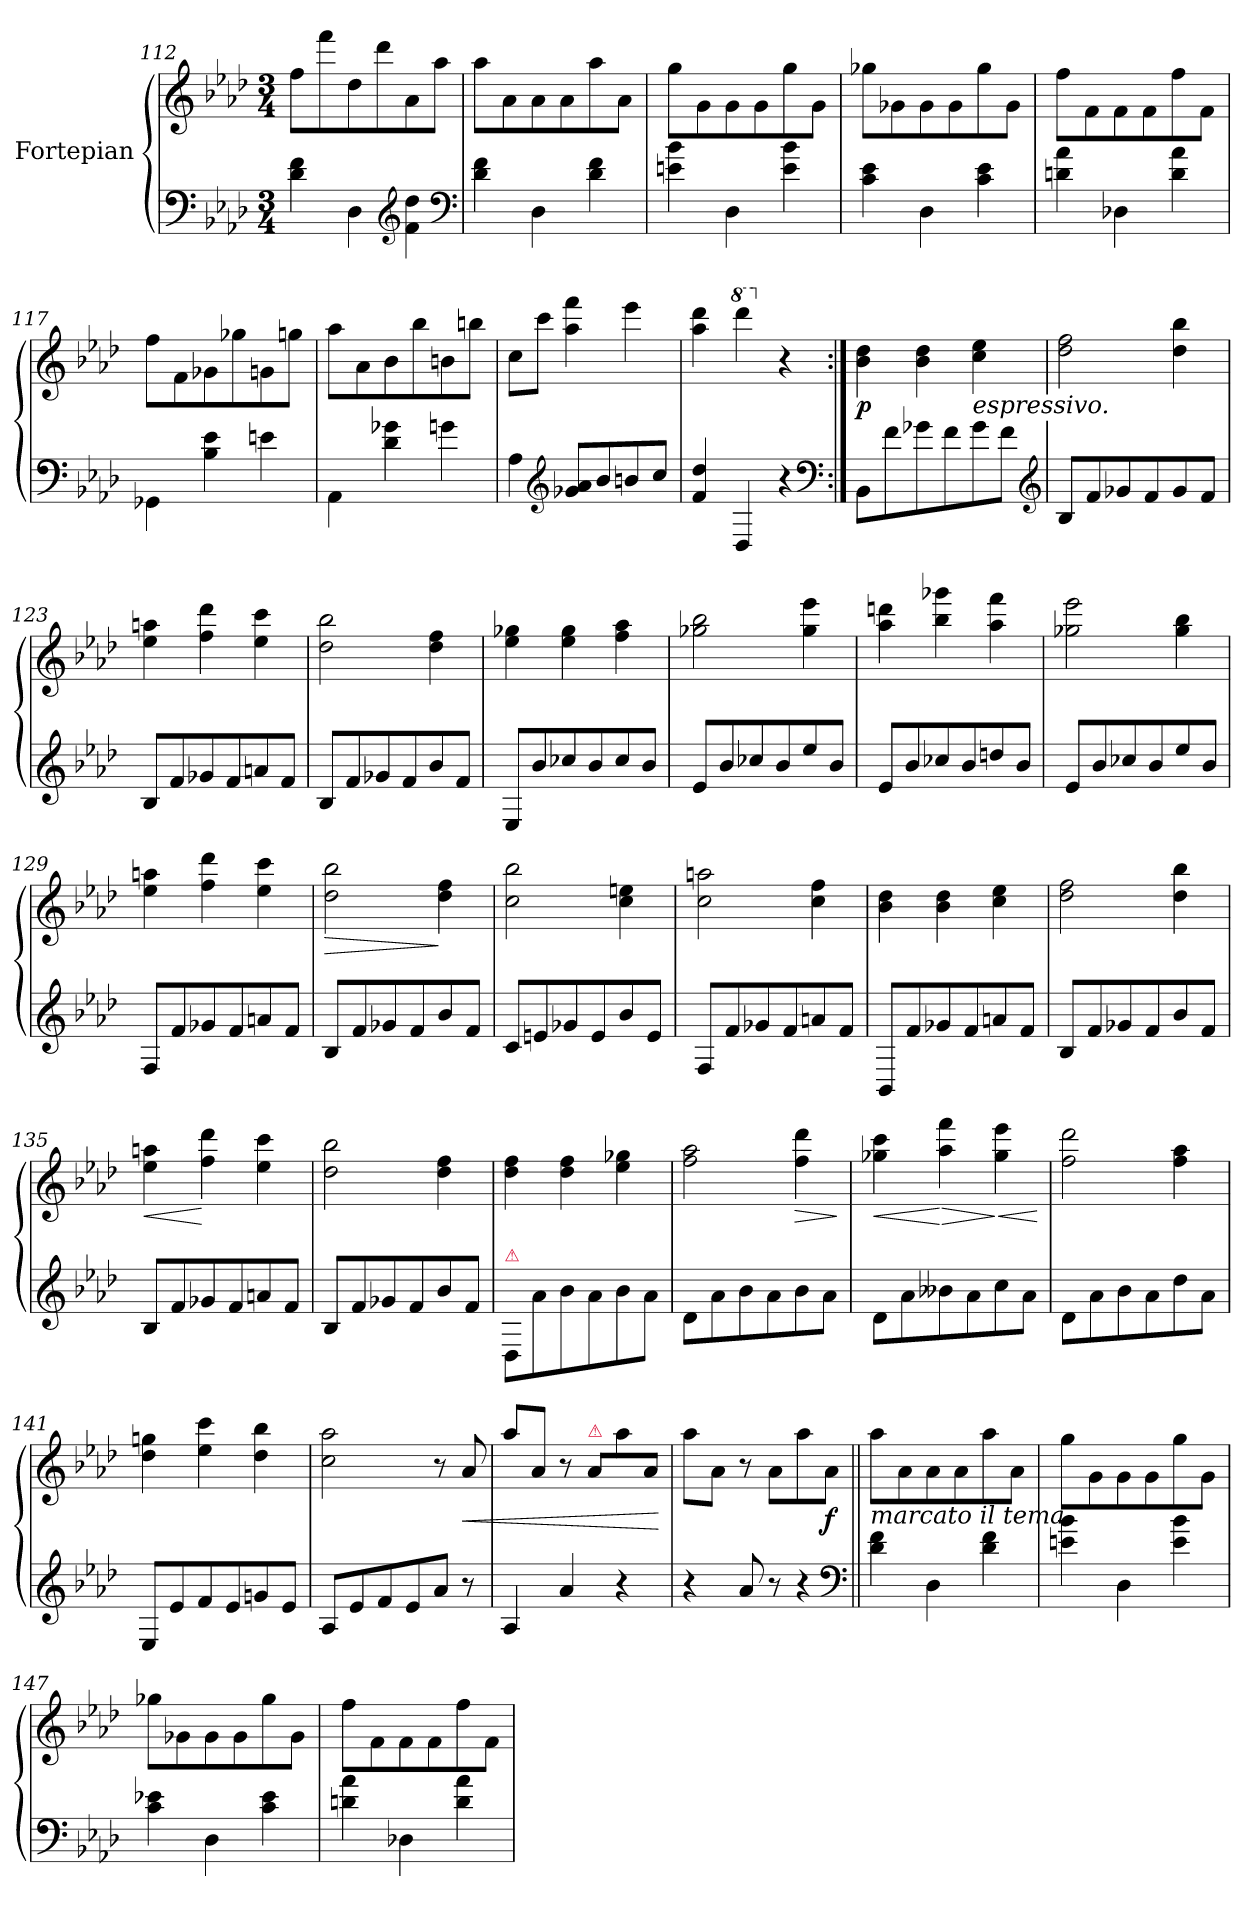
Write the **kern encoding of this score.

**kern	**kern	**dynam
*part2	*part1	*part1
*staff2	*staff1	*staff1
*	*I"Fortepian	*
*clefF4	*clefG2	*
*k[b-e-a-d-]	*k[b-e-a-d-]	*
*M3/4	*M3/4	*
=112	=112	=112
4d-\ 4f\	8ff\L	.
.	8fff\	.
4D-\	8dd-\	.
.	8ddd-\	.
*clefG2	*	*
4f\ 4dd-\	8a-\	.
.	8aa-\J	.
*clefF4	*	*
=113	=113	=113
4d-\ 4f\	8aa-\L	.
.	8a-\	.
4D-\	8a-\	.
.	8a-\	.
4d-\ 4f\	8aa-\	.
.	8a-\J	.
=114	=114	=114
4en\ 4b-\	8gg\L	.
.	8g\	.
4D-\	8g\	.
.	8g\	.
4e\ 4b-\	8gg\	.
.	8g\J	.
=115	=115	=115
4c\ 4e-\	8gg-X\L	.
.	8g-X\	.
4D-\	8g-\	.
.	8g-\	.
4c\ 4e-\	8gg-\	.
.	8g-\J	.
=116	=116	=116
4dn\ 4a-\	8ff\L	.
.	8f\	.
4D-X\	8f\	.
.	8f\	.
4d\ 4a-\	8ff\	.
.	8f\J	.
=117	=117	=117
4GG-X\	8ff\L	.
.	8f\	.
4B-\ 4e-\	8g-X\	.
.	8gg-X\	.
4en\	8gn\	.
.	8ggn\J	.
=118	=118	=118
4AA-\	8aa-\L	.
.	8a-\	.
4d-\ 4g-X\	8b-\	.
.	8bb-\	.
4gn\	8bn\	.
.	8bbn\J	.
=119	=119	=119
4A-\	8cc\L	.
.	8ccc\J	.
*clefG2	*	*
8g-X/ 8a-/L	4aa-\ 4fff\	.
8b-/	.	.
8bn/	4eee-\	.
8cc/J	.	.
=120	=120	=120
4f/ 4dd-/	4aa-\ 4ddd-\	.
*	*8va	*
4D-/	4dddd-\	.
*	*X8va	*
4r	4r	.
*clefF4	*	*
=121:|!	=121:|!	=121:|!
8BB-\L	4b-\ 4dd-\	p
8f\	.	.
8g-X\	4b-\ 4dd-\	.
8f\	.	.
!	!LO:TX:b:i:t=espressivo.	!
8g-\	4cc\ 4ee-\	.
8f\J	.	.
*clefG2	*	*
=122	=122	=122
8B-/L	2dd-\ 2ff\	.
8f/	.	.
8g-X/	.	.
8f/	.	.
8g-/	4dd-\ 4bb-\	.
8f/J	.	.
=123	=123	=123
8B-/L	4ee-\ 4aan\	.
8f/	.	.
8g-X/	4ff\ 4ddd-\	.
8f/	.	.
8an/	4ee-\ 4ccc\	.
8f/J	.	.
=124	=124	=124
8B-/L	2dd-\ 2bb-\	.
8f/	.	.
8g-X/	.	.
8f/	.	.
8b-/	4dd-\ 4ff\	.
8f/J	.	.
=125	=125	=125
8E-/L	4ee-\ 4gg-X\	.
8b-/	.	.
8cc-X/	4ee-\ 4gg-\	.
8b-/	.	.
8cc-/	4ff\ 4aa-\	.
8b-/J	.	.
=126	=126	=126
8e-/L	2gg-X\ 2bb-\	.
8b-/	.	.
8cc-X/	.	.
8b-/	.	.
8ee-/	4gg-\ 4eee-\	.
8b-/J	.	.
=127	=127	=127
8e-/L	4aa-\ 4dddn\	.
8b-/	.	.
8cc-X/	4bb-\ 4ggg-X\	.
8b-/	.	.
8ddn/	4aa-\ 4fff\	.
8b-/J	.	.
=128	=128	=128
8e-/L	2gg-X\ 2eee-\	.
8b-/	.	.
8cc-X/	.	.
8b-/	.	.
8ee-/	4gg-\ 4bb-\	.
8b-/J	.	.
=129	=129	=129
8F/L	4ee-\ 4aan\	.
8f/	.	.
8g-X/	4ff\ 4ddd-\	.
8f/	.	.
8an/	4ee-\ 4ccc\	.
8f/J	.	.
=130	=130	=130
!	!	!LO:HP:b
8B-/L	2dd-\ 2bb-\	>
8f/	.	.
8g-X/	.	.
8f/	.	.
8b-/	4dd-\ 4ff\	]
8f/J	.	.
=131	=131	=131
8c/L	2cc\ 2bb-\	.
8en/	.	.
8g-X/	.	.
8e/	.	.
8b-/	4cc\ 4een\	.
8e/J	.	.
=132	=132	=132
8F/L	2cc\ 2aan\	.
8f/	.	.
8g-X/	.	.
8f/	.	.
8an/	4cc\ 4ff\	.
8f/J	.	.
=133	=133	=133
8BB-/L	4b-\ 4dd-\	.
8f/	.	.
8g-X/	4b-\ 4dd-\	.
8f/	.	.
8an/	4cc\ 4ee-\	.
8f/J	.	.
=134	=134	=134
8B-/L	2dd-\ 2ff\	.
8f/	.	.
8g-X/	.	.
8f/	.	.
8b-/	4dd-\ 4bb-\	.
8f/J	.	.
=135	=135	=135
!	!	!LO:HP:b
8B-/L	4ee-\ 4aan\	<
8f/	.	.
8g-X/	4ff\ 4ddd-\	[
8f/	.	.
8an/	4ee-\ 4ccc\	.
8f/J	.	.
=136	=136	=136
8B-/L	2dd-\ 2bb-\	.
8f/	.	.
8g-X/	.	.
8f/	.	.
8b-/	4dd-\ 4ff\	.
8f/J	.	.
=137	=137	=137
!LO:TX:a:color=crimson:t=⚠	!	!
8D-/L	4dd-\ 4ff\	.
8a-\	.	.
8b-\	4dd-\ 4ff\	.
8a-\	.	.
8b-\	4ee-\ 4gg-X\	.
8a-\J	.	.
=138	=138	=138
8d-\L	2ff\ 2aa-\	.
8a-\	.	.
8b-\	.	.
8a-\	.	.
!	!	!LO:HP:b
8b-\	4ff\ 4ddd-\	>
8a-\J	.	.
.	.	]
=139	=139	=139
!	!	!LO:HP:b
8d-\L	4gg-X\ 4ccc\	<
8a-\	.	.
!	!	!LO:HP:n=1:b
8b--X\	4aa-\ 4fff\	[ >
8a-\	.	.
!	!	!LO:HP:n=1:b
8cc\	4gg-\ 4eee-\	] <
8a-\J	.	.
.	.	[
=140	=140	=140
8d-\L	2ff\ 2ddd-\	.
8a-\	.	.
8b-\	.	.
8a-\	.	.
8dd-\	4ff\ 4aa-\	.
8a-\J	.	.
=141	=141	=141
8E-/L	4dd-\ 4ggn\	.
8e-/	.	.
8f/	4ee-\ 4ccc\	.
8e-/	.	.
8gn/	4dd-\ 4bb-\	.
8e-/J	.	.
=142	=142	=142
8A-/L	2cc\ 2aa-\	.
8e-/	.	.
8f/	.	.
8e-/	.	.
8a-/J	8r	.
!	!	!LO:HP:b
8r	8a-/	<
=143	=143	=143
4A-/	8aa-/L	.
.	8a-/J	.
4a-/	8r	.
!	!LO:TX:a:color=crimson:t=⚠	!
.	8a-/L	.
4r	8aa-\	.
.	8a-/J	.
.	.	[
=144	=144	=144
4r	8aa-\L	.
.	8a-\J	.
8a-/	8r	.
8r	8a-\L	.
4r	8aa-\	.
.	8a-\J	f
*clefF4	*	*
=145||	=145||	=145||
!	!LO:TX:b:i:t=marcato il tema.	!
4d-\ 4f\	8aa-\L	.
.	8a-\	.
4D-\	8a-\	.
.	8a-\	.
4d-\ 4f\	8aa-\	.
.	8a-\J	.
=146	=146	=146
4en\ 4b-\	8gg\L	.
.	8g\	.
4D-\	8g\	.
.	8g\	.
4e\ 4b-\	8gg\	.
.	8g\J	.
=147	=147	=147
4c\ 4e-X\	8gg-X\L	.
.	8g-X\	.
4D-\	8g-\	.
.	8g-\	.
4c\ 4e-\	8gg-\	.
.	8g-\J	.
=148	=148	=148
4dn\ 4a-\	8ff\L	.
.	8f\	.
4D-X\	8f\	.
.	8f\	.
4d\ 4a-\	8ff\	.
.	8f\J	.
=	=	=
*-	*-	*-
